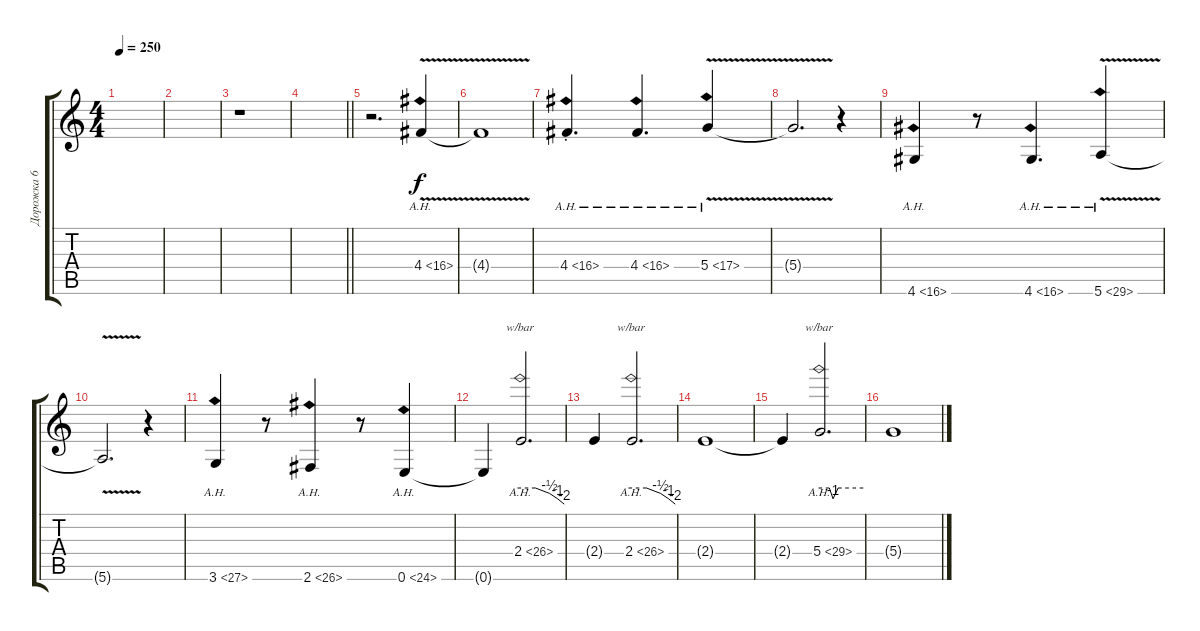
\track ("Дорожка 6" "Дорожка 6") {instrument distortionguitar}
\staff {score tabs}
\tuning (E4 B3 G3 D3 A2 E2) {hide}
\ts (4 4)
\tempo 250
\clef g2
\ks c
|
|
r.1 |
\barLineRight lightlight
|
r.2{d} 4.4{ah 12 v}.4 |
4.4{t}.1 |
4.4{ah 12 st}.4{d} 4.4{ah 12}.4{d} 5.4{ah 12 v}.4 |
5.4{t}.2{d} r.4 |
4.6{ah 12}.4 r.8 4.6{ah 12}.4{d} 5.6{ah 24 v}.4 |
5.6{t}.2{d} r.4 |
3.6{ah 24}.4 r.8 2.6{ah 24}.4 r.8 0.6{ah 24}.4 |
0.6{t}.4 2.4{ah 24}.2{d tbe (custom default 0 0 21 0 40 -2 51 -4 60 -8)} |
2.4{t}.4 2.4{ah 24}.2{d tbe (custom default 0 0 21 0 40 -2 51 -4 60 -8)} |
2.4{t}.1 |
2.4{t}.4 5.4{ah 24}.2{d tbe (custom default 0 0 14 0 19 -4 26 0 60 0)} |
5.4{t}.1
